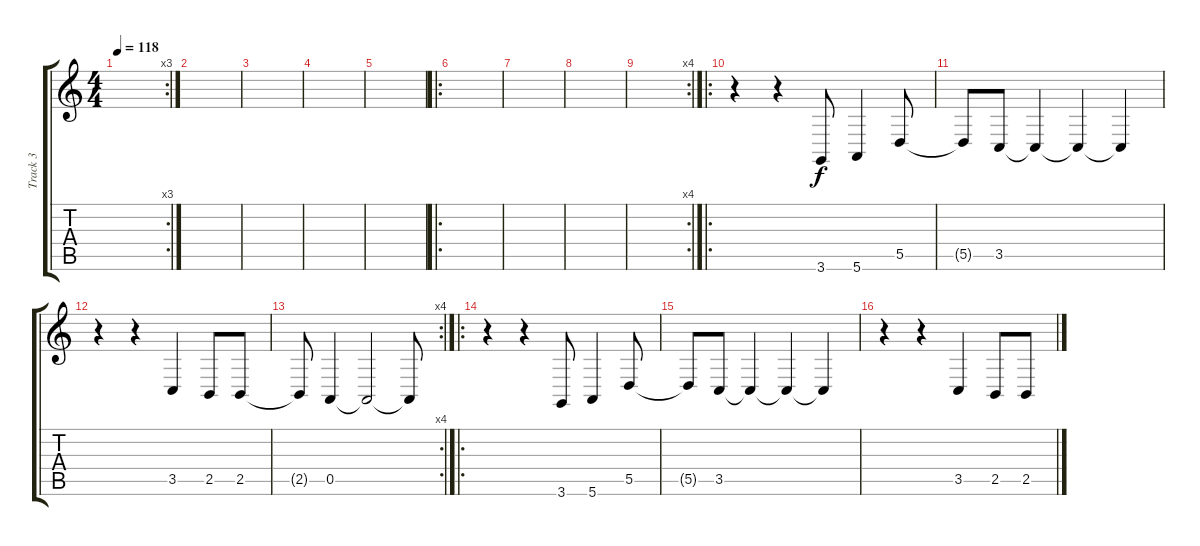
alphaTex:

\track ("Track 3" "Track 3") {instrument lead1square}
\staff {score tabs}
\tuning (E4 B3 G3 D3 A2 E2) {hide}
\rc 3
\ts (4 4)
\tempo 118
\clef g2
\ks c
|
|
|
|
|
\ro
|
|
|
\rc 4
|
\ro
r.4 r.4 3.6.8 5.6.4 5.5.8 |
5.5{t}.8 3.5.8 3.5{t}.4 3.5{t}.4 3.5{t}.4 |
r.4 r.4 3.5.4 2.5.8 2.5.8 |
\rc 4
2.5{t}.8 0.5.4 0.5{t}.2 0.5{t}.8 |
\ro
r.4 r.4 3.6.8 5.6.4 5.5.8 |
5.5{t}.8 3.5.8 3.5{t}.4 3.5{t}.4 3.5{t}.4 |
r.4 r.4 3.5.4 2.5.8 2.5.8
